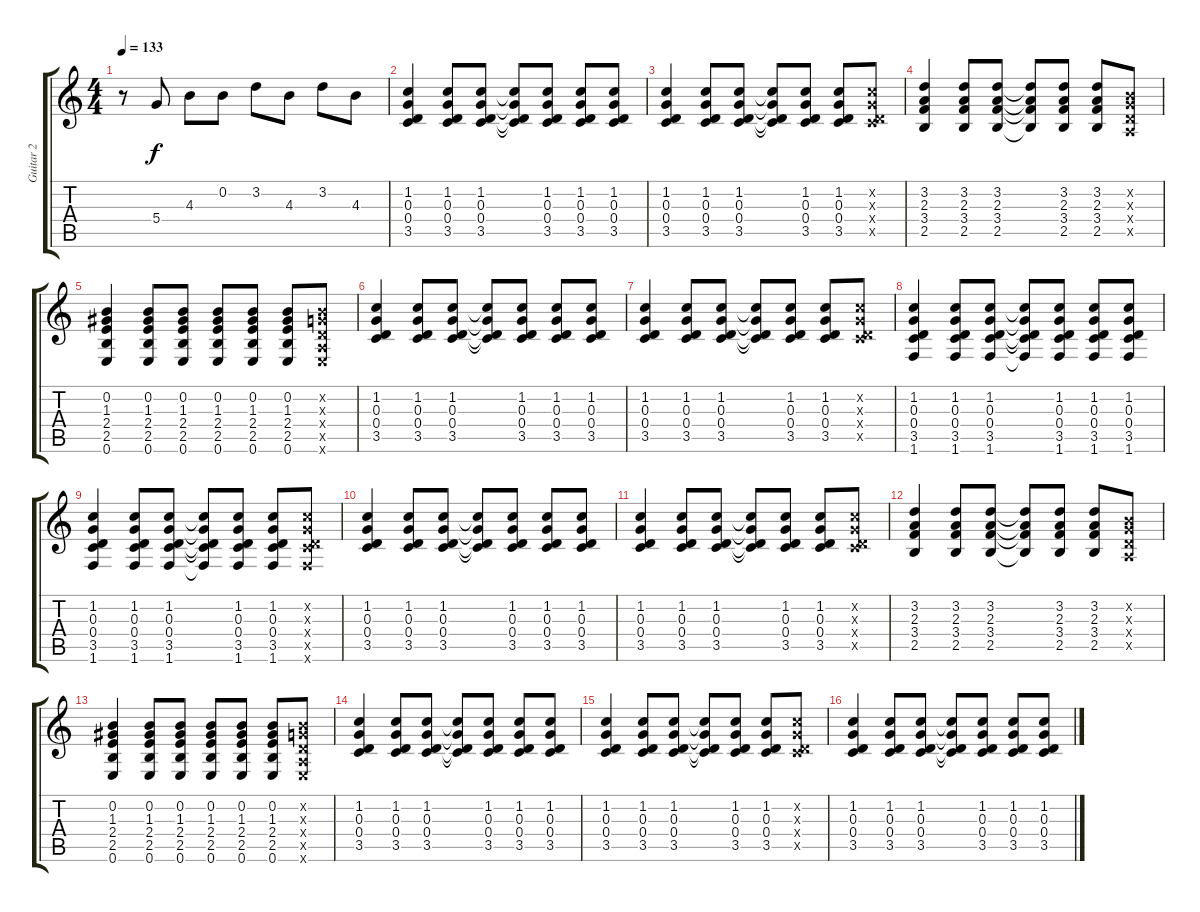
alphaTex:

\track ("Guitar 2" "Guitar 2") {instrument distortionguitar}
\staff {score tabs}
\tuning (E4 B3 G3 D3 A2 E2) {hide}
\ts (4 4)
\tempo 133
\clef g2
\ks c
r.8{dy f} 5.4.8 4.3.8 0.2.8 3.2.8 4.3.8 3.2.8 4.3.8 |
(1.2 0.3 0.4 3.5).4 (1.2 0.3 0.4 3.5).8 (1.2 0.3 0.4 3.5).8 (1.2{t} 0.3{t} 0.4{t} 3.5{t}).8 (1.2 0.3 0.4 3.5).8 (1.2 0.3 0.4 3.5).8 (1.2 0.3 0.4 3.5).8 |
(1.2 0.3 0.4 3.5).4 (1.2 0.3 0.4 3.5).8 (1.2 0.3 0.4 3.5).8 (1.2{t} 0.3{t} 0.4{t} 3.5{t}).8 (1.2 0.3 0.4 3.5).8 (1.2 0.3 0.4 3.5).8 (1.2{x} 0.3{x} 0.4{x} 3.5{x}).8 |
(3.2 2.3 3.4 2.5).4 (3.2 2.3 3.4 2.5).8 (3.2 2.3 3.4 2.5).8 (3.2{t} 2.3{t} 3.4{t} 2.5{t}).8 (3.2 2.3 3.4 2.5).8 (3.2 2.3 3.4 2.5).8 (0.2{x} 0.3{x} 0.4{x} 0.5{x}).8 |
(0.2 1.3 2.4 2.5 0.6).4 (0.2 1.3 2.4 2.5 0.6).8 (0.2 1.3 2.4 2.5 0.6).8 (0.2 1.3 2.4 2.5 0.6).8 (0.2 1.3 2.4 2.5 0.6).8 (0.2 1.3 2.4 2.5 0.6).8 (0.2{x} 0.3{x} 0.4{x} 0.5{x} 0.6{x}).8 |
(1.2 0.3 0.4 3.5).4 (1.2 0.3 0.4 3.5).8 (1.2 0.3 0.4 3.5).8 (1.2{t} 0.3{t} 0.4{t} 3.5{t}).8 (1.2 0.3 0.4 3.5).8 (1.2 0.3 0.4 3.5).8 (1.2 0.3 0.4 3.5).8 |
(1.2 0.3 0.4 3.5).4 (1.2 0.3 0.4 3.5).8 (1.2 0.3 0.4 3.5).8 (1.2{t} 0.3{t} 0.4{t} 3.5{t}).8 (1.2 0.3 0.4 3.5).8 (1.2 0.3 0.4 3.5).8 (1.2{x} 0.3{x} 0.4{x} 3.5{x}).8 |
(1.2 0.3 0.4 3.5 1.6).4 (1.2 0.3 0.4 3.5 1.6).8 (1.2 0.3 0.4 3.5 1.6).8 (1.2{t} 0.3{t} 0.4{t} 3.5{t} 1.6{t}).8 (1.2 0.3 0.4 3.5 1.6).8 (1.2 0.3 0.4 3.5 1.6).8 (1.2 0.3 0.4 3.5 1.6).8 |
(1.2 0.3 0.4 3.5 1.6).4 (1.2 0.3 0.4 3.5 1.6).8 (1.2 0.3 0.4 3.5 1.6).8 (1.2{t} 0.3{t} 0.4{t} 3.5{t} 1.6{t}).8 (1.2 0.3 0.4 3.5 1.6).8 (1.2 0.3 0.4 3.5 1.6).8 (1.2{x} 0.3{x} 0.4{x} 3.5{x} 1.6{x}).8 |
(1.2 0.3 0.4 3.5).4 (1.2 0.3 0.4 3.5).8 (1.2 0.3 0.4 3.5).8 (1.2{t} 0.3{t} 0.4{t} 3.5{t}).8 (1.2 0.3 0.4 3.5).8 (1.2 0.3 0.4 3.5).8 (1.2 0.3 0.4 3.5).8 |
(1.2 0.3 0.4 3.5).4 (1.2 0.3 0.4 3.5).8 (1.2 0.3 0.4 3.5).8 (1.2{t} 0.3{t} 0.4{t} 3.5{t}).8 (1.2 0.3 0.4 3.5).8 (1.2 0.3 0.4 3.5).8 (1.2{x} 0.3{x} 0.4{x} 3.5{x}).8 |
(3.2 2.3 3.4 2.5).4 (3.2 2.3 3.4 2.5).8 (3.2 2.3 3.4 2.5).8 (3.2{t} 2.3{t} 3.4{t} 2.5{t}).8 (3.2 2.3 3.4 2.5).8 (3.2 2.3 3.4 2.5).8 (0.2{x} 0.3{x} 0.4{x} 0.5{x}).8 |
(0.2 1.3 2.4 2.5 0.6).4 (0.2 1.3 2.4 2.5 0.6).8 (0.2 1.3 2.4 2.5 0.6).8 (0.2 1.3 2.4 2.5 0.6).8 (0.2 1.3 2.4 2.5 0.6).8 (0.2 1.3 2.4 2.5 0.6).8 (0.2{x} 0.3{x} 0.4{x} 0.5{x} 0.6{x}).8 |
(1.2 0.3 0.4 3.5).4 (1.2 0.3 0.4 3.5).8 (1.2 0.3 0.4 3.5).8 (1.2{t} 0.3{t} 0.4{t} 3.5{t}).8 (1.2 0.3 0.4 3.5).8 (1.2 0.3 0.4 3.5).8 (1.2 0.3 0.4 3.5).8 |
(1.2 0.3 0.4 3.5).4 (1.2 0.3 0.4 3.5).8 (1.2 0.3 0.4 3.5).8 (1.2{t} 0.3{t} 0.4{t} 3.5{t}).8 (1.2 0.3 0.4 3.5).8 (1.2 0.3 0.4 3.5).8 (1.2{x} 0.3{x} 0.4{x} 3.5{x}).8 |
(1.2 0.3 0.4 3.5).4 (1.2 0.3 0.4 3.5).8 (1.2 0.3 0.4 3.5).8 (1.2{t} 0.3{t} 0.4{t} 3.5{t}).8 (1.2 0.3 0.4 3.5).8 (1.2 0.3 0.4 3.5).8 (1.2 0.3 0.4 3.5).8
